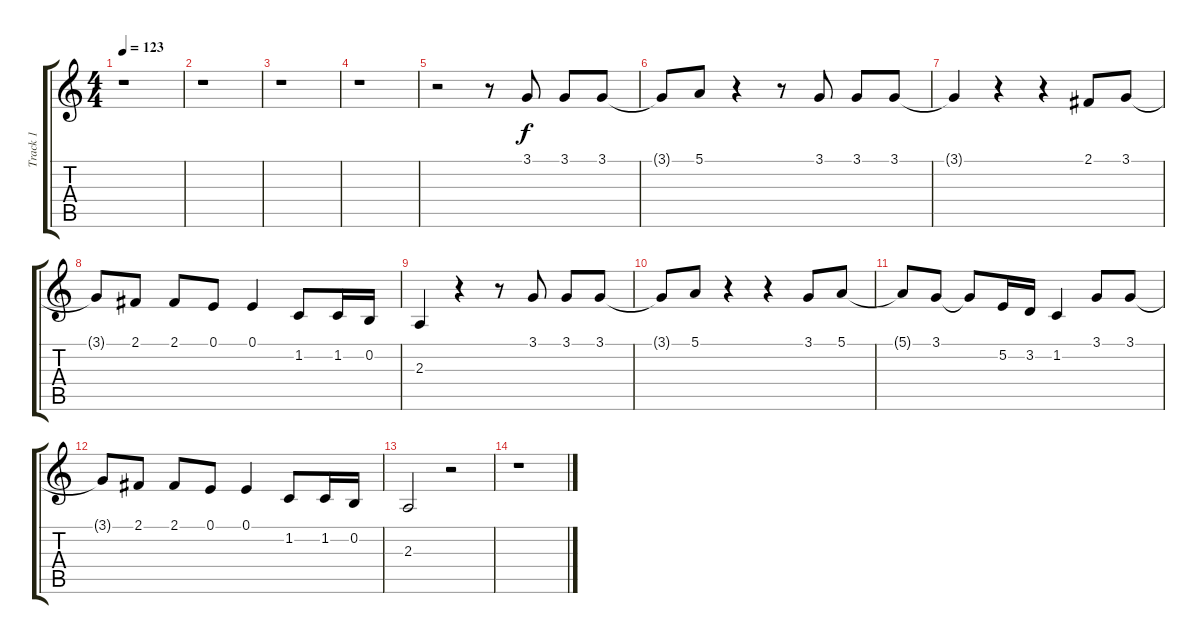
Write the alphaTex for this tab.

\track ("Track 1" "Track 1") {instrument tenorsax}
\staff {score tabs}
\tuning (E4 B3 G3 D3 A2 E2) {hide}
\ts (4 4)
\tempo 123
\clef g2
\ks c
r.1{dy f} |
r.1 |
r.1 |
r.1 |
r.2 r.8 3.1.8 3.1.8 3.1.8 |
3.1{t}.8 5.1.8 r.4 r.8 3.1.8 3.1.8 3.1.8 |
3.1{t}.4 r.4 r.4 2.1.8 3.1.8 |
3.1{t}.8 2.1.8 2.1.8 0.1.8 0.1.4 1.2.8 1.2.16 0.2.16 |
2.3.4 r.4 r.8 3.1.8 3.1.8 3.1.8 |
3.1{t}.8 5.1.8 r.4 r.4 3.1.8 5.1.8 |
5.1{t}.8 3.1.8 3.1{t}.8 5.2.16 3.2.16 1.2.4 3.1.8 3.1.8 |
3.1{t}.8 2.1.8 2.1.8 0.1.8 0.1.4 1.2.8 1.2.16 0.2.16 |
2.3.2 r.2 |
r.1
